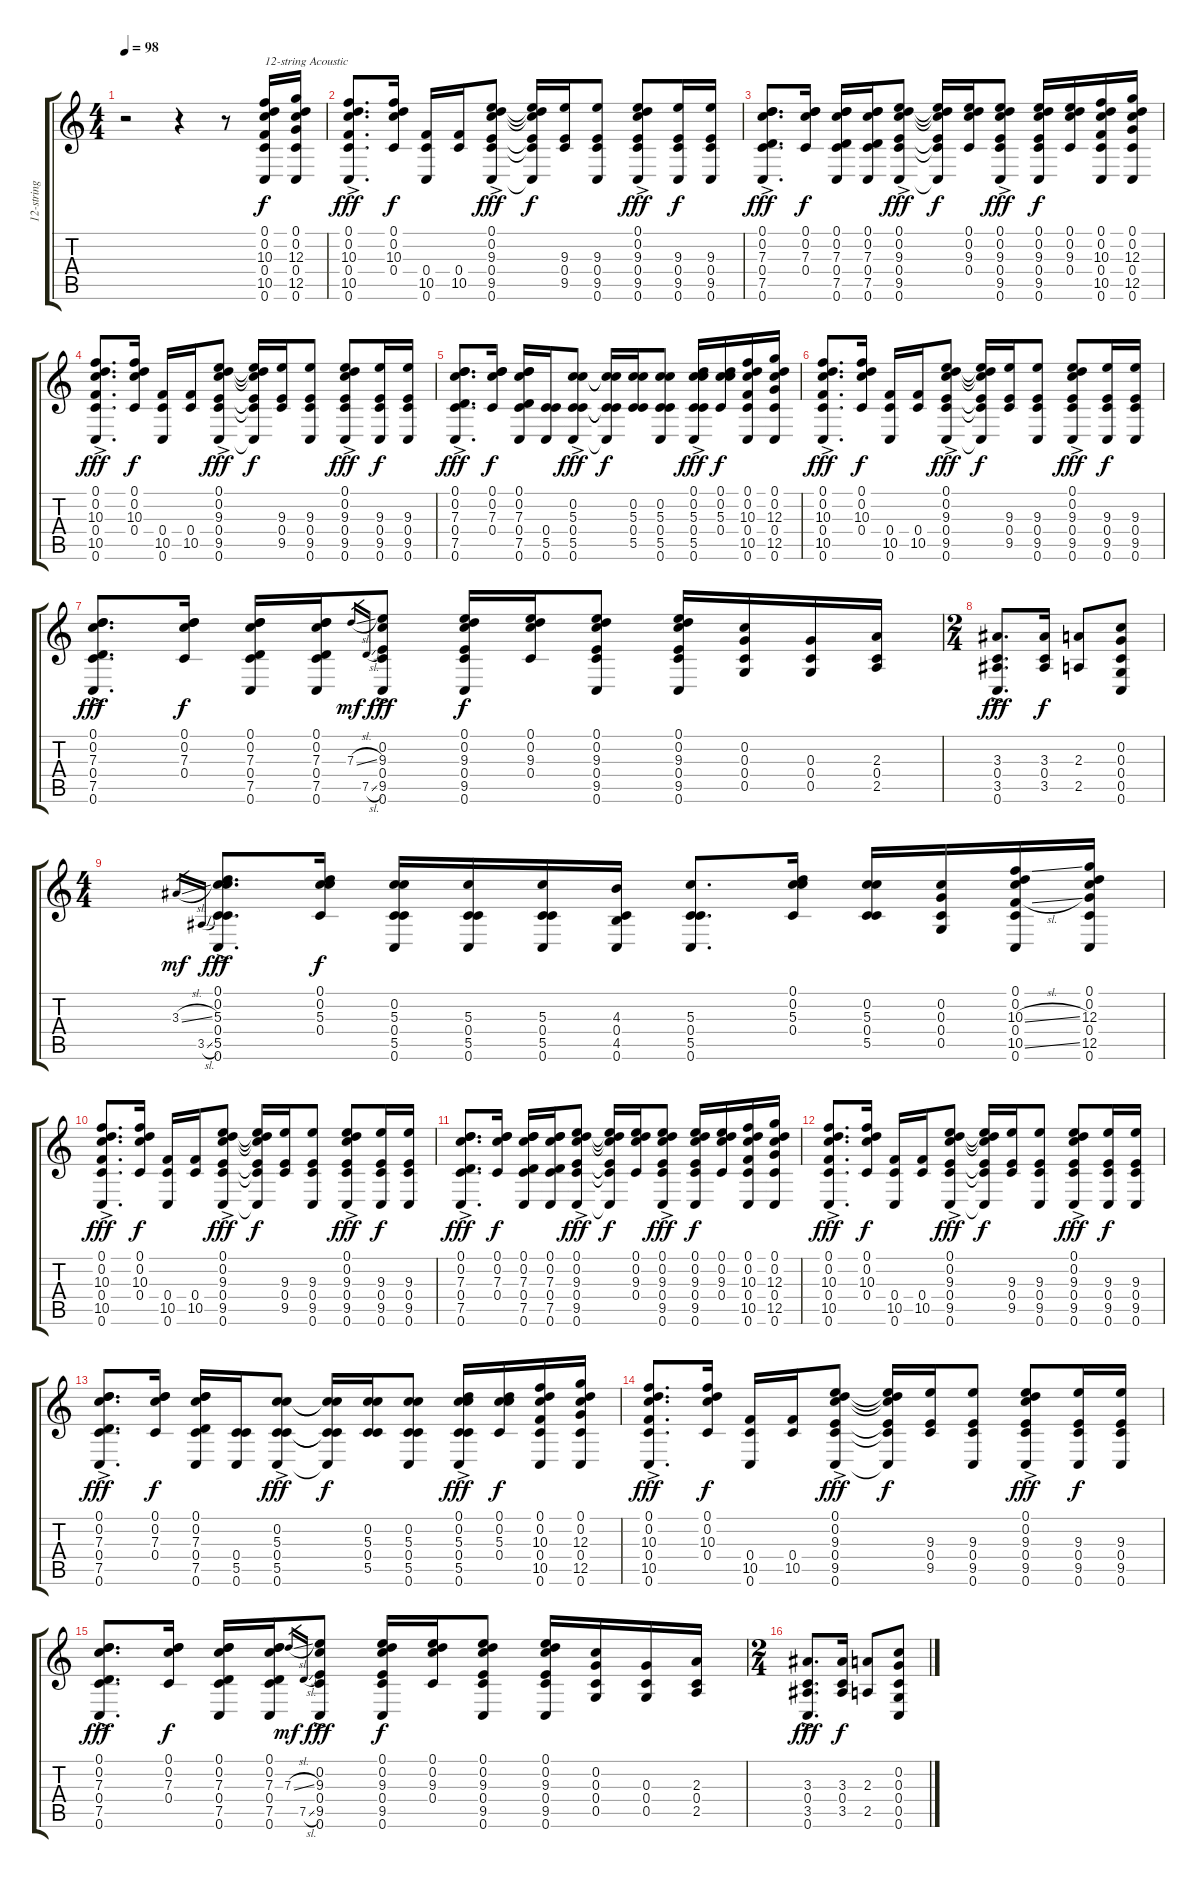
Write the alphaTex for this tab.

\track ("12-string Acoustic Guitar 1 (dbld)" "12-string ") {instrument acousticguitarsteel}
\staff {score tabs}
\tuning (D4 C4 G3 C3 G2 C2) {hide}
\ts (4 4)
\tempo 98
\clef g2
\ks c
r.2{dy f instrument acousticguitarsteel} r.4 r.8 (0.1 0.2 10.3 0.4 10.5 0.6).16{txt "12-string Acoustic"} (0.1 0.2 12.3 0.4 12.5 0.6).16 |
(0.1{ac} 0.2{ac} 10.3{ac} 0.4{ac} 10.5{ac} 0.6{ac}).8{d dy fff} (0.1 0.2 10.3 0.4).16{dy f} (0.4 10.5 0.6).16 (0.4 10.5).16 (0.1{ac} 0.2{ac} 9.3{ac} 0.4{ac} 9.5{ac} 0.6{ac}).8{dy fff} (0.1{t} 0.2{t} 9.3{t} 0.4{t} 9.5{t} 0.6{t}).16{dy f} (9.3 0.4 9.5).16 (9.3 0.4 9.5 0.6).8 (0.1{ac} 0.2{ac} 9.3{ac} 0.4{ac} 9.5{ac} 0.6{ac}).8{dy fff} (9.3 0.4 9.5 0.6).16{dy f} (9.3 0.4 9.5 0.6).16 |
(0.1{ac} 0.2{ac} 7.3{ac} 0.4{ac} 7.5{ac} 0.6{ac}).8{d dy fff} (0.1 0.2 7.3 0.4).16{dy f} (0.1 0.2 7.3 0.4 7.5 0.6).16 (0.1 0.2 7.3 0.4 7.5 0.6).16 (0.1{ac} 0.2{ac} 9.3{ac} 0.4{ac} 9.5{ac} 0.6{ac}).8{dy fff} (0.1{t} 0.2{t} 9.3{t} 0.4{t} 9.5{t} 0.6{t}).16{dy f} (0.1 0.2 9.3 0.4).16 (0.1{ac} 0.2{ac} 9.3{ac} 0.4{ac} 9.5{ac} 0.6{ac}).8{dy fff} (0.1 0.2 9.3 0.4 9.5 0.6).16{dy f} (0.1 0.2 9.3 0.4).16 (0.1 0.2 10.3 0.4 10.5 0.6).16 (0.1 0.2 12.3 0.4 12.5 0.6).16 |
(0.1{ac} 0.2{ac} 10.3{ac} 0.4{ac} 10.5{ac} 0.6{ac}).8{d dy fff} (0.1 0.2 10.3 0.4).16{dy f} (0.4 10.5 0.6).16 (0.4 10.5).16 (0.1{ac} 0.2{ac} 9.3{ac} 0.4{ac} 9.5{ac} 0.6{ac}).8{dy fff} (0.1{t} 0.2{t} 9.3{t} 0.4{t} 9.5{t} 0.6{t}).16{dy f} (9.3 0.4 9.5).16 (9.3 0.4 9.5 0.6).8 (0.1{ac} 0.2{ac} 9.3{ac} 0.4{ac} 9.5{ac} 0.6{ac}).8{dy fff} (9.3 0.4 9.5 0.6).16{dy f} (9.3 0.4 9.5 0.6).16 |
(0.1{ac} 0.2{ac} 7.3{ac} 0.4{ac} 7.5{ac} 0.6{ac}).8{d dy fff} (0.1 0.2 7.3 0.4).16{dy f} (0.1 0.2 7.3 0.4 7.5 0.6).16 (0.4 5.5 0.6).16 (0.2{ac} 5.3{ac} 0.4{ac} 5.5{ac} 0.6{ac}).8{dy fff} (0.2{t} 5.3{t} 0.4{t} 5.5{t} 0.6{t}).16{dy f} (0.2 5.3 0.4 5.5).16 (0.2 5.3 0.4 5.5 0.6).8 (0.1{ac} 0.2{ac} 5.3{ac} 0.4{ac} 5.5{ac} 0.6{ac}).16{dy fff} (0.1 0.2 5.3 0.4).16{dy f} (0.1 0.2 10.3 0.4 10.5 0.6).16 (0.1 0.2 12.3 0.4 12.5 0.6).16 |
(0.1{ac} 0.2{ac} 10.3{ac} 0.4{ac} 10.5{ac} 0.6{ac}).8{d dy fff} (0.1 0.2 10.3 0.4).16{dy f} (0.4 10.5 0.6).16 (0.4 10.5).16 (0.1{ac} 0.2{ac} 9.3{ac} 0.4{ac} 9.5{ac} 0.6{ac}).8{dy fff} (0.1{t} 0.2{t} 9.3{t} 0.4{t} 9.5{t} 0.6{t}).16{dy f} (9.3 0.4 9.5).16 (9.3 0.4 9.5 0.6).8 (0.1{ac} 0.2{ac} 9.3{ac} 0.4{ac} 9.5{ac} 0.6{ac}).8{dy fff} (9.3 0.4 9.5 0.6).16{dy f} (9.3 0.4 9.5 0.6).16 |
(0.1{ac} 0.2{ac} 7.3{ac} 0.4{ac} 7.5{ac} 0.6{ac}).8{d dy fff} (0.1 0.2 7.3 0.4).16{dy f} (0.1 0.2 7.3 0.4 7.5 0.6).16 (0.1 0.2 7.3 0.4 7.5 0.6).16 7.3{sl}.16{gr dy mf} 7.5{sl}.16{gr} (0.2{ac} 9.3{ac} 0.4{ac} 9.5{ac} 0.6{ac}).8{dy fff} (0.1 0.2 9.3 0.4 9.5 0.6).16{dy f} (0.1 0.2 9.3 0.4).16 (0.1 0.2 9.3 0.4 9.5 0.6).8 (0.1 0.2 9.3 0.4 9.5 0.6).16 (0.2 0.3 0.4 0.5).16 (0.3 0.4 0.5).16 (2.3 0.4 2.5).16 |
\ts (2 4)
(3.3{ac} 0.4{ac} 3.5{ac} 0.6{ac}).8{d dy fff} (3.3 0.4 3.5).16{dy f} (2.3 2.5).8 (0.2 0.3 0.4 0.5 0.6).8 |
\ts (4 4)
3.3{sl}.16{gr dy mf} 3.5{sl}.16{gr} (0.1{ac} 0.2{ac} 5.3{ac} 0.4{ac} 5.5{ac} 0.6{ac}).8{d dy fff} (0.1 0.2 5.3 0.4).16{dy f} (0.2 5.3 0.4 5.5 0.6).16 (5.3 0.4 5.5 0.6).16 (5.3 0.4 5.5 0.6).16 (4.3 0.4 4.5 0.6).16 (5.3 0.4 5.5 0.6).8{d} (0.1 0.2 5.3 0.4).16 (0.2 5.3 0.4 5.5).16 (0.2 0.3 0.4 0.5).16 (0.1 0.2 10.3{sl} 0.4 10.5{sl} 0.6).16 (0.1 0.2 12.3 0.4 12.5 0.6).16 |
(0.1{ac} 0.2{ac} 10.3{ac} 0.4{ac} 10.5{ac} 0.6{ac}).8{d dy fff} (0.1 0.2 10.3 0.4).16{dy f} (0.4 10.5 0.6).16 (0.4 10.5).16 (0.1{ac} 0.2{ac} 9.3{ac} 0.4{ac} 9.5{ac} 0.6{ac}).8{dy fff} (0.1{t} 0.2{t} 9.3{t} 0.4{t} 9.5{t} 0.6{t}).16{dy f} (9.3 0.4 9.5).16 (9.3 0.4 9.5 0.6).8 (0.1{ac} 0.2{ac} 9.3{ac} 0.4{ac} 9.5{ac} 0.6{ac}).8{dy fff} (9.3 0.4 9.5 0.6).16{dy f} (9.3 0.4 9.5 0.6).16 |
(0.1{ac} 0.2{ac} 7.3{ac} 0.4{ac} 7.5{ac} 0.6{ac}).8{d dy fff} (0.1 0.2 7.3 0.4).16{dy f} (0.1 0.2 7.3 0.4 7.5 0.6).16 (0.1 0.2 7.3 0.4 7.5 0.6).16 (0.1{ac} 0.2{ac} 9.3{ac} 0.4{ac} 9.5{ac} 0.6{ac}).8{dy fff} (0.1{t} 0.2{t} 9.3{t} 0.4{t} 9.5{t} 0.6{t}).16{dy f} (0.1 0.2 9.3 0.4).16 (0.1{ac} 0.2{ac} 9.3{ac} 0.4{ac} 9.5{ac} 0.6{ac}).8{dy fff} (0.1 0.2 9.3 0.4 9.5 0.6).16{dy f} (0.1 0.2 9.3 0.4).16 (0.1 0.2 10.3 0.4 10.5 0.6).16 (0.1 0.2 12.3 0.4 12.5 0.6).16 |
(0.1{ac} 0.2{ac} 10.3{ac} 0.4{ac} 10.5{ac} 0.6{ac}).8{d dy fff} (0.1 0.2 10.3 0.4).16{dy f} (0.4 10.5 0.6).16 (0.4 10.5).16 (0.1{ac} 0.2{ac} 9.3{ac} 0.4{ac} 9.5{ac} 0.6{ac}).8{dy fff} (0.1{t} 0.2{t} 9.3{t} 0.4{t} 9.5{t} 0.6{t}).16{dy f} (9.3 0.4 9.5).16 (9.3 0.4 9.5 0.6).8 (0.1{ac} 0.2{ac} 9.3{ac} 0.4{ac} 9.5{ac} 0.6{ac}).8{dy fff} (9.3 0.4 9.5 0.6).16{dy f} (9.3 0.4 9.5 0.6).16 |
(0.1{ac} 0.2{ac} 7.3{ac} 0.4{ac} 7.5{ac} 0.6{ac}).8{d dy fff} (0.1 0.2 7.3 0.4).16{dy f} (0.1 0.2 7.3 0.4 7.5 0.6).16 (0.4 5.5 0.6).16 (0.2{ac} 5.3{ac} 0.4{ac} 5.5{ac} 0.6{ac}).8{dy fff} (0.2{t} 5.3{t} 0.4{t} 5.5{t} 0.6{t}).16{dy f} (0.2 5.3 0.4 5.5).16 (0.2 5.3 0.4 5.5 0.6).8 (0.1{ac} 0.2{ac} 5.3{ac} 0.4{ac} 5.5{ac} 0.6{ac}).16{dy fff} (0.1 0.2 5.3 0.4).16{dy f} (0.1 0.2 10.3 0.4 10.5 0.6).16 (0.1 0.2 12.3 0.4 12.5 0.6).16 |
(0.1{ac} 0.2{ac} 10.3{ac} 0.4{ac} 10.5{ac} 0.6{ac}).8{d dy fff} (0.1 0.2 10.3 0.4).16{dy f} (0.4 10.5 0.6).16 (0.4 10.5).16 (0.1{ac} 0.2{ac} 9.3{ac} 0.4{ac} 9.5{ac} 0.6{ac}).8{dy fff} (0.1{t} 0.2{t} 9.3{t} 0.4{t} 9.5{t} 0.6{t}).16{dy f} (9.3 0.4 9.5).16 (9.3 0.4 9.5 0.6).8 (0.1{ac} 0.2{ac} 9.3{ac} 0.4{ac} 9.5{ac} 0.6{ac}).8{dy fff} (9.3 0.4 9.5 0.6).16{dy f} (9.3 0.4 9.5 0.6).16 |
(0.1{ac} 0.2{ac} 7.3{ac} 0.4{ac} 7.5{ac} 0.6{ac}).8{d dy fff} (0.1 0.2 7.3 0.4).16{dy f} (0.1 0.2 7.3 0.4 7.5 0.6).16 (0.1 0.2 7.3 0.4 7.5 0.6).16 7.3{sl}.16{gr dy mf} 7.5{sl}.16{gr} (0.2{ac} 9.3{ac} 0.4{ac} 9.5{ac} 0.6{ac}).8{dy fff} (0.1 0.2 9.3 0.4 9.5 0.6).16{dy f} (0.1 0.2 9.3 0.4).16 (0.1 0.2 9.3 0.4 9.5 0.6).8 (0.1 0.2 9.3 0.4 9.5 0.6).16 (0.2 0.3 0.4 0.5).16 (0.3 0.4 0.5).16 (2.3 0.4 2.5).16 |
\ts (2 4)
(3.3{ac} 0.4{ac} 3.5{ac} 0.6{ac}).8{d dy fff} (3.3 0.4 3.5).16{dy f} (2.3 2.5).8 (0.2 0.3 0.4 0.5 0.6).8
